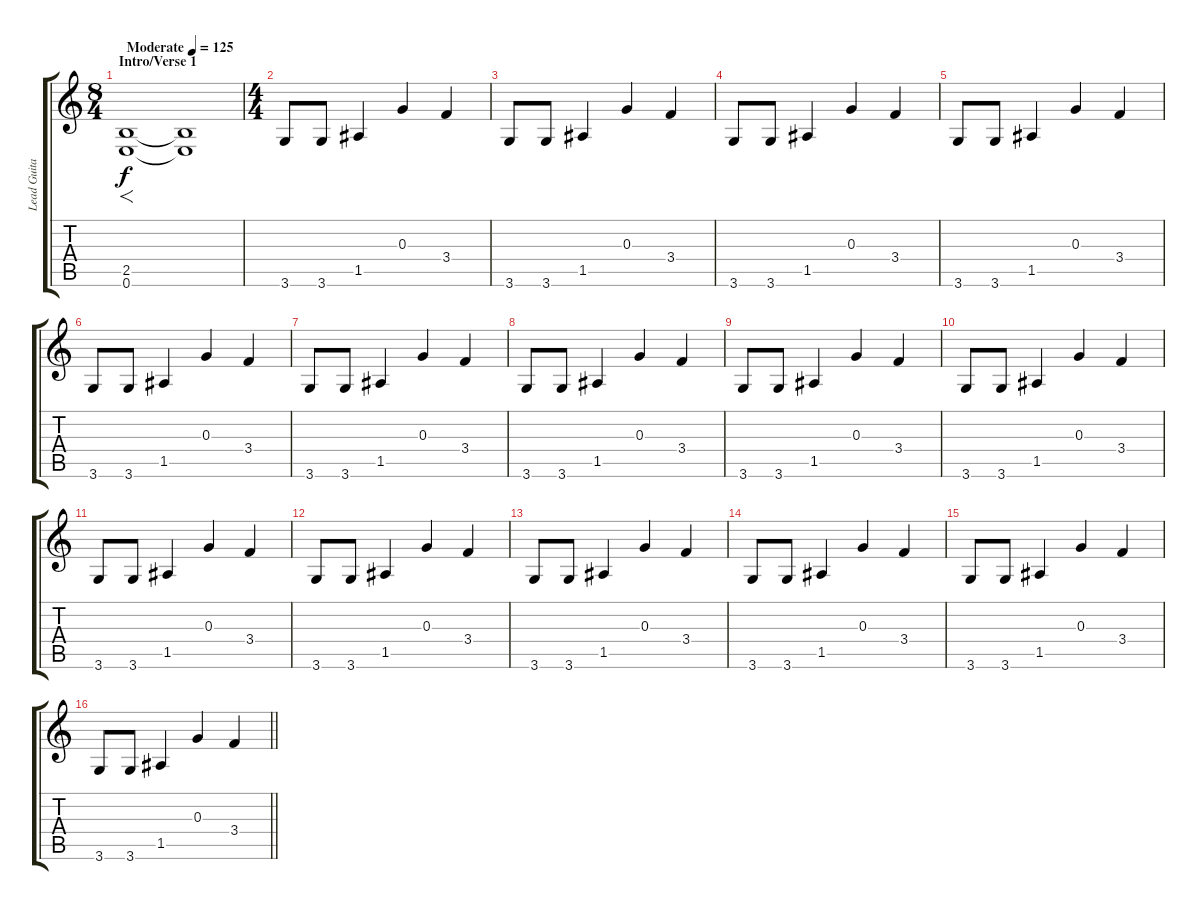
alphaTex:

\track ("Lead Guitar" "Lead Guita") {instrument electricguitarjazz}
\staff {score tabs}
\tuning (E4 B3 G3 D3 A2 E2) {hide}
\ts (8 4)
\section ("" "Intro/Verse 1")
\tempo (125 "Moderate")
\clef g2
\ks c
(2.5 0.6).1{f dy f volume 16 instrument electricguitarjazz} (2.5{t} 0.6{t}).1 |
\ts (4 4)
3.6.8 3.6.8 1.5.4 0.3.4 3.4.4 |
3.6.8 3.6.8 1.5.4 0.3.4 3.4.4 |
3.6.8 3.6.8 1.5.4 0.3.4 3.4.4 |
3.6.8 3.6.8 1.5.4 0.3.4 3.4.4 |
3.6.8 3.6.8 1.5.4 0.3.4 3.4.4 |
3.6.8 3.6.8 1.5.4 0.3.4 3.4.4 |
3.6.8 3.6.8 1.5.4 0.3.4 3.4.4 |
3.6.8 3.6.8 1.5.4 0.3.4 3.4.4 |
3.6.8 3.6.8 1.5.4 0.3.4 3.4.4 |
3.6.8 3.6.8 1.5.4 0.3.4 3.4.4 |
3.6.8 3.6.8 1.5.4 0.3.4 3.4.4 |
3.6.8 3.6.8 1.5.4 0.3.4 3.4.4 |
3.6.8 3.6.8 1.5.4 0.3.4 3.4.4 |
3.6.8 3.6.8 1.5.4 0.3.4 3.4.4 |
\barLineRight lightlight
3.6.8 3.6.8 1.5.4 0.3.4 3.4.4
